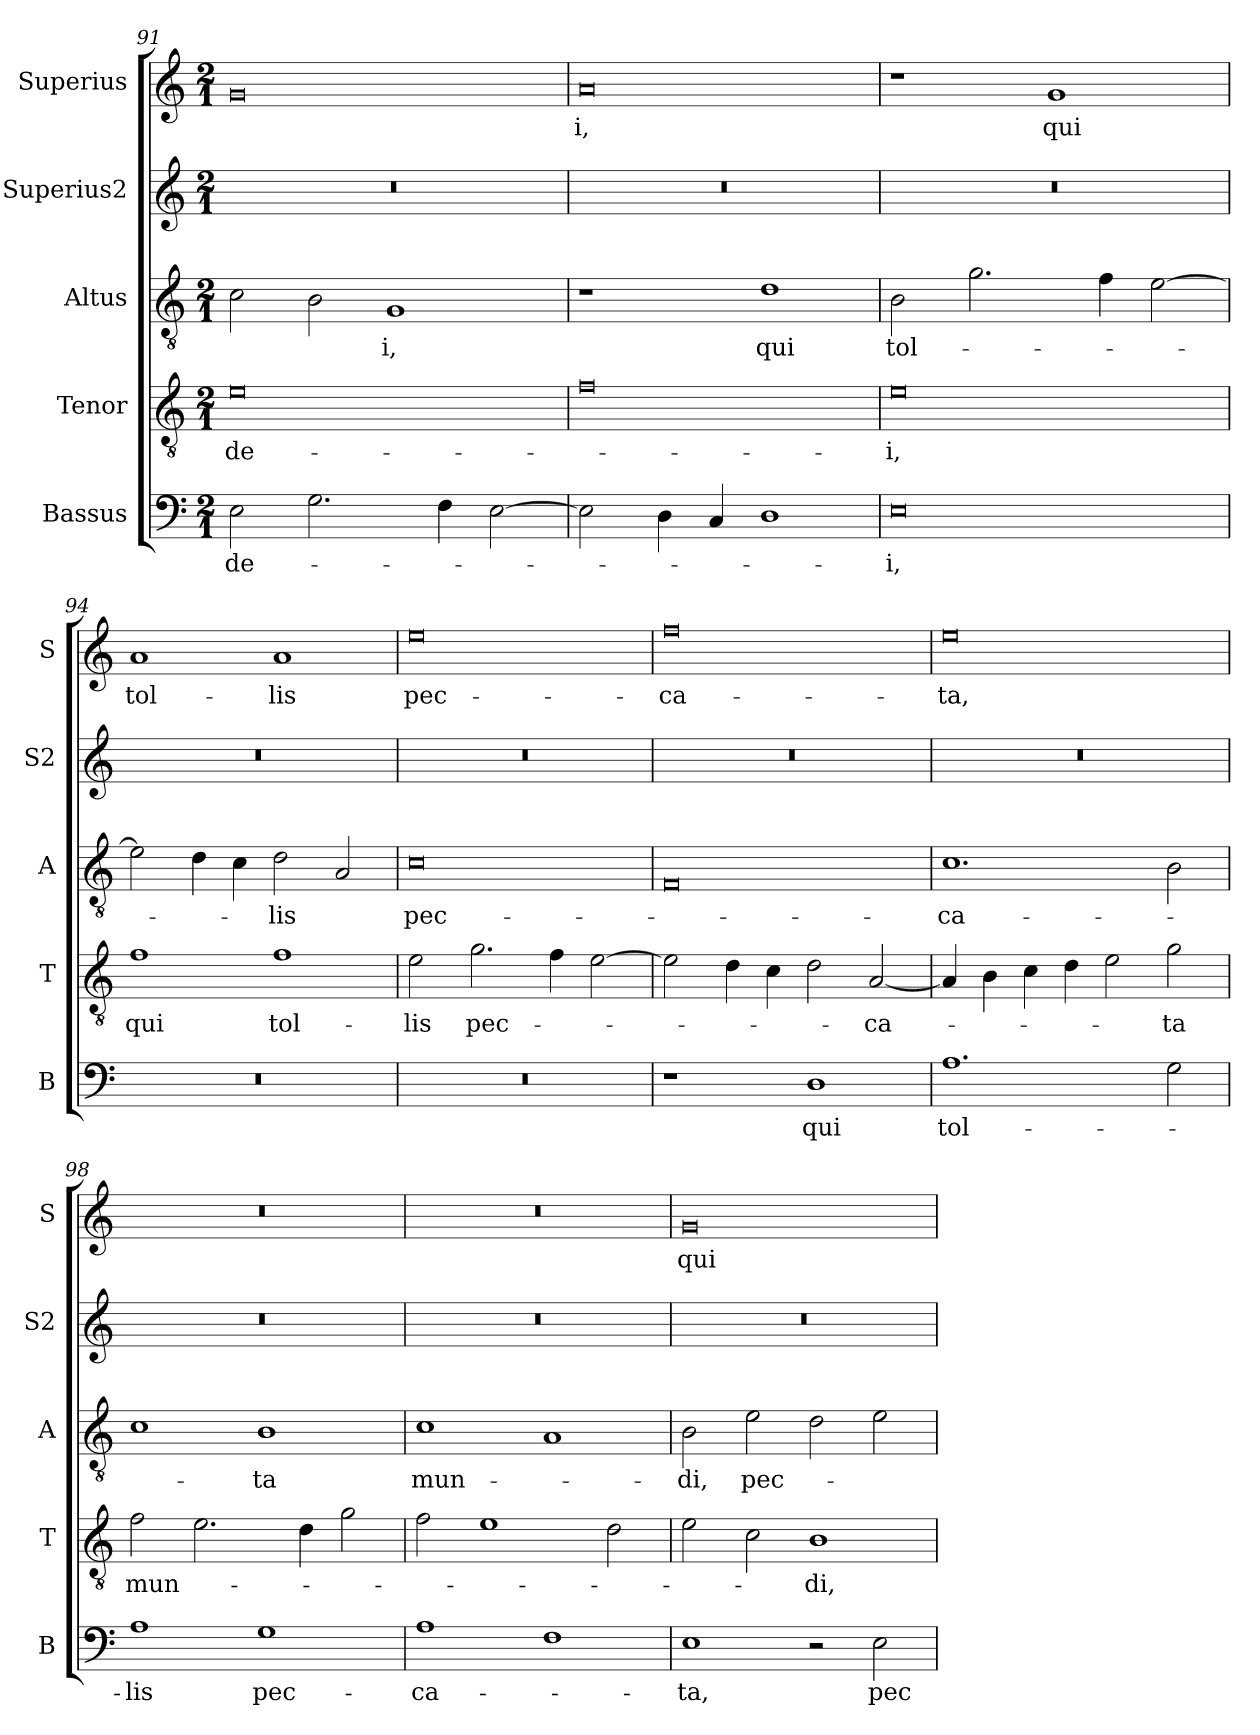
**kern	**text	**kern	**text	**kern	**text	**kern	**kern	**text
*part5	*part5	*part4	*part4	*part3	*part3	*part2	*part1	*part1
*staff5	*staff5	*staff4	*staff4	*staff3	*staff3	*staff2	*staff1	*staff1
*I"Bassus	*	*I"Tenor	*	*I"Altus	*	*I"Superius2	*I"Superius	*
*I'B	*	*I'T	*	*I'A	*	*I'S2	*I'S	*
*clefF4	*	*clefGv2	*	*clefGv2	*	*clefG2	*clefG2	*
*k[]	*	*k[]	*	*k[]	*	*k[]	*k[]	*
*M2/1	*	*M2/1	*	*M2/1	*	*M2/1	*M2/1	*
=91	=91	=91	=91	=91	=91	=91	=91	=91
2E\	de-	0e	de-	2c\	.	0r	0g	.
2.G\	.	.	.	2B\	.	.	.	.
.	.	.	.	1G	-i,	.	.	.
4F\	.	.	.	.	.	.	.	.
[2E\	.	.	.	.	.	.	.	.
=92	=92	=92	=92	=92	=92	=92	=92	=92
2E\]	.	0f	.	1r	.	0r	0a	-i,
4D\	.	.	.	.	.	.	.	.
4C/	.	.	.	.	.	.	.	.
1D	.	.	.	1d	qui	.	.	.
=93	=93	=93	=93	=93	=93	=93	=93	=93
0E	-i,	0e	-i,	2B\	tol-	0r	1r	.
.	.	.	.	2.g\	.	.	.	.
.	.	.	.	.	.	.	1g	qui
.	.	.	.	4f\	.	.	.	.
.	.	.	.	[2e\	.	.	.	.
=94	=94	=94	=94	=94	=94	=94	=94	=94
0r	.	1f	qui	2e\]	.	0r	1a	tol-
.	.	.	.	4d\	.	.	.	.
.	.	.	.	4c\	.	.	.	.
.	.	1f	tol-	2d\	-lis	.	1a	-lis
.	.	.	.	2A/	.	.	.	.
=95	=95	=95	=95	=95	=95	=95	=95	=95
0r	.	2e\	-lis	0c	pec-	0r	0ee	pec-
.	.	2.g\	pec-	.	.	.	.	.
.	.	4f\	.	.	.	.	.	.
.	.	[2e\	.	.	.	.	.	.
=96	=96	=96	=96	=96	=96	=96	=96	=96
1r	.	2e\]	.	0F	.	0r	0ff	-ca-
.	.	4d\	.	.	.	.	.	.
.	.	4c\	.	.	.	.	.	.
1D	qui	2d\	.	.	.	.	.	.
.	.	[2A/	-ca-	.	.	.	.	.
=97	=97	=97	=97	=97	=97	=97	=97	=97
1.A	tol-	4A/]	.	1.c	-ca-	0r	0ee	-ta,
.	.	4B\	.	.	.	.	.	.
.	.	4c\	.	.	.	.	.	.
.	.	4d\	.	.	.	.	.	.
.	.	2e\	.	.	.	.	.	.
2G\	.	2g\	-ta	2B\	.	.	.	.
=98	=98	=98	=98	=98	=98	=98	=98	=98
1A	-lis	2f\	mun-	1c	.	0r	0r	.
.	.	2.e\	.	.	.	.	.	.
1G	pec-	.	.	1B	-ta	.	.	.
.	.	4d\	.	.	.	.	.	.
.	.	2g\	.	.	.	.	.	.
=99	=99	=99	=99	=99	=99	=99	=99	=99
1A	-ca-	2f\	.	1c	mun-	0r	0r	.
.	.	1e	.	.	.	.	.	.
1F	.	.	.	1A	.	.	.	.
.	.	2d\	.	.	.	.	.	.
=100	=100	=100	=100	=100	=100	=100	=100	=100
1E	-ta,	2e\	.	2B\	-di,	0r	0g	qui
.	.	2c\	.	2e\	pec-	.	.	.
2r	.	1B	-di,	2d\	.	.	.	.
2E\	pec-	.	.	2e\	.	.	.	.
=	=	=	=	=	=	=	=	=
*-	*-	*-	*-	*-	*-	*-	*-	*-
